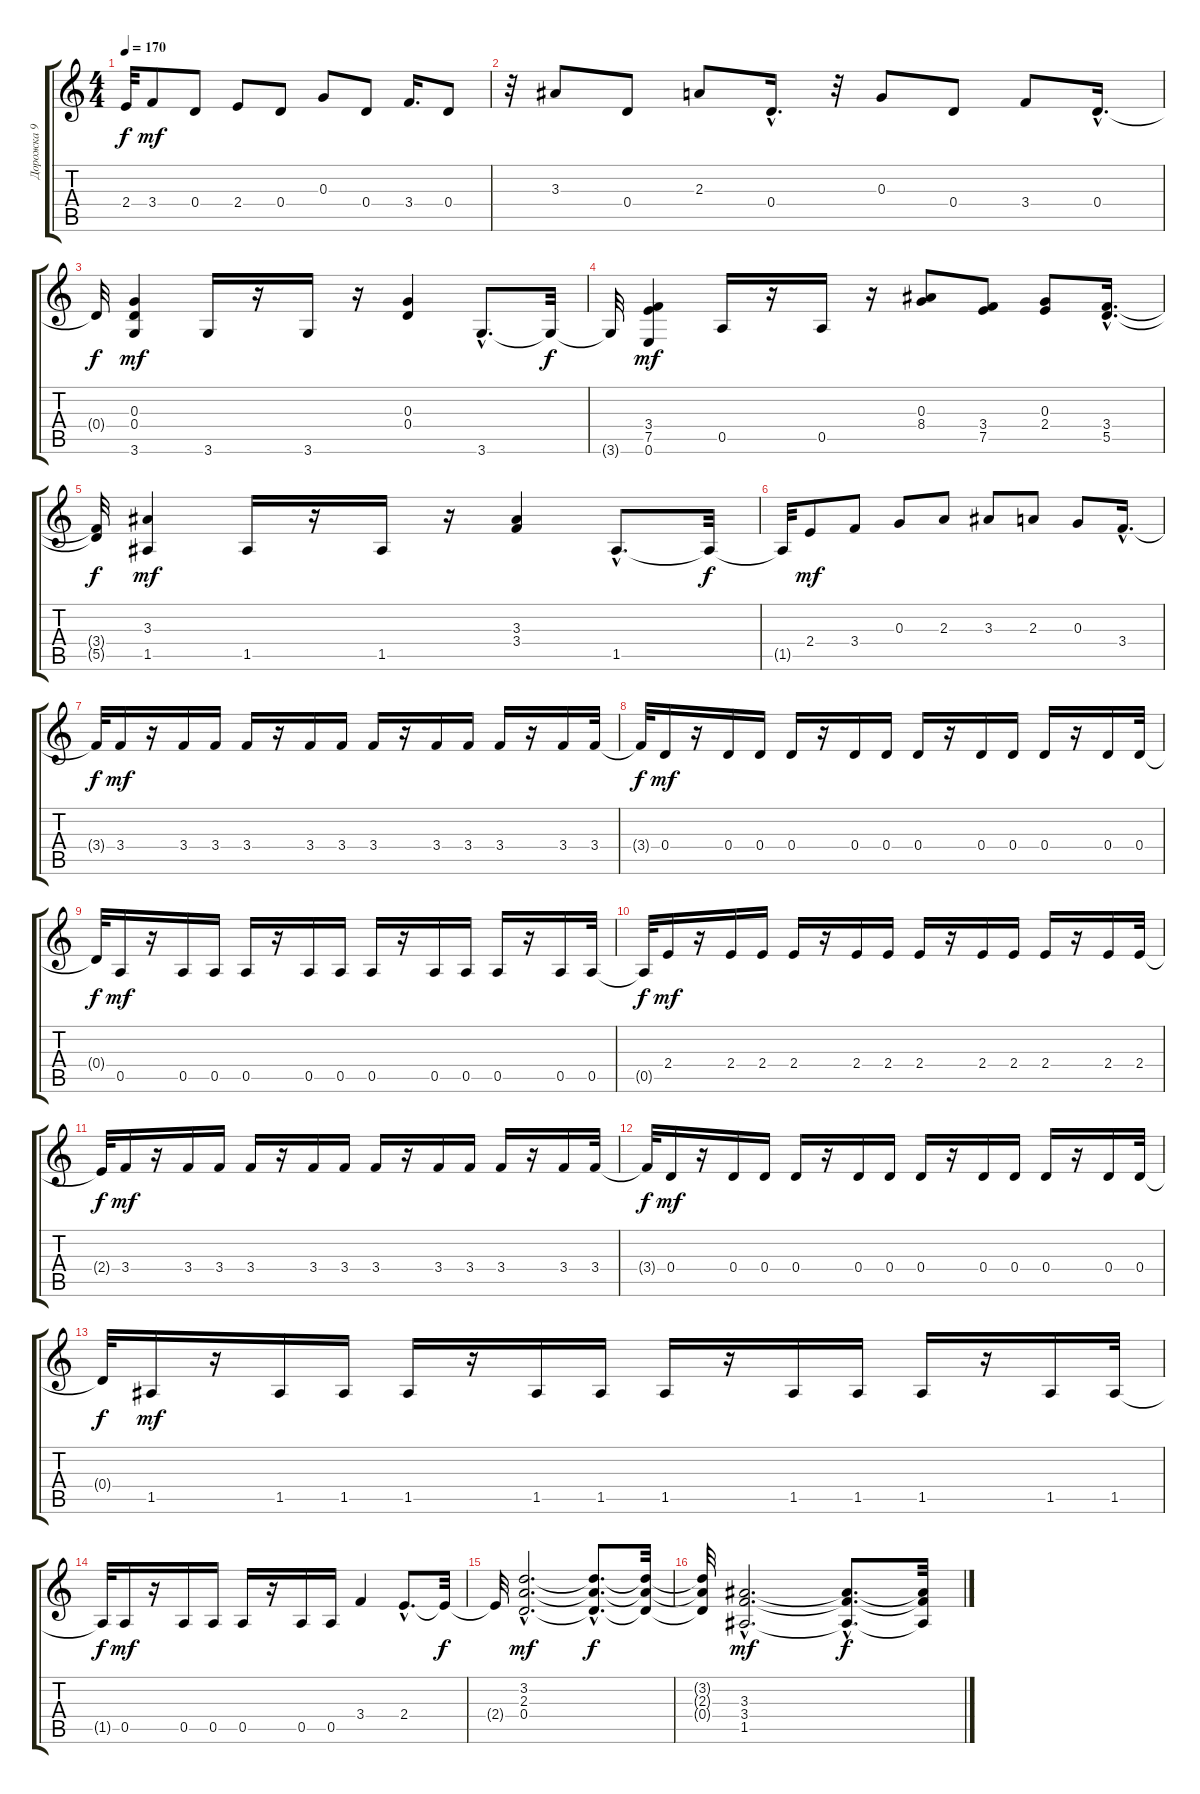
\track ("Дорожка 9" "Дорожка 9") {instrument overdrivenguitar}
\staff {score tabs}
\tuning (E4 B3 G3 D3 A2 E2) {hide}
\ts (4 4)
\tempo 170
\clef g2
\ks c
2.4{t}.32{dy f} 3.4.8{dy mf} 0.4.8 2.4.8 0.4.8 0.3.8 0.4.8 3.4.16{d} 0.4.8 |
r.32 3.3.8 0.4.8 2.3.8 0.4{hac}.16{d} r.32 0.3.8 0.4.8 3.4.8 0.4{hac}.16{d} |
0.4{t}.32{dy f} (0.3 0.4 3.6).4{dy mf} 3.6.16 r.16 3.6.16 r.16 (0.3 0.4).4 3.6{hac}.8{d} 3.6{t}.32{dy f} |
3.6{t}.32 (3.4 7.5 0.6).4{dy mf} 0.5.16 r.16 0.5.16 r.16 (0.3 8.4).8 (3.4 7.5).8 (0.3 2.4).8 (3.4{hac} 5.5{hac}).16{d} |
(3.4{t} 5.5{t}).32{dy f} (3.3 1.5).4{dy mf} 1.5.16 r.16 1.5.16 r.16 (3.3 3.4).4 1.5{hac}.8{d} 1.5{t}.32{dy f} |
1.5{t}.32 2.4.8{dy mf} 3.4.8 0.3.8 2.3.8 3.3.8 2.3.8 0.3.8 3.4{hac}.16{d} |
3.4{t}.32{dy f} 3.4.16{dy mf} r.16 3.4.16 3.4.16 3.4.16 r.16 3.4.16 3.4.16 3.4.16 r.16 3.4.16 3.4.16 3.4.16 r.16 3.4.16 3.4.32 |
3.4{t}.32{dy f} 0.4.16{dy mf} r.16 0.4.16 0.4.16 0.4.16 r.16 0.4.16 0.4.16 0.4.16 r.16 0.4.16 0.4.16 0.4.16 r.16 0.4.16 0.4.32 |
0.4{t}.32{dy f} 0.5.16{dy mf} r.16 0.5.16 0.5.16 0.5.16 r.16 0.5.16 0.5.16 0.5.16 r.16 0.5.16 0.5.16 0.5.16 r.16 0.5.16 0.5.32 |
0.5{t}.32{dy f} 2.4.16{dy mf} r.16 2.4.16 2.4.16 2.4.16 r.16 2.4.16 2.4.16 2.4.16 r.16 2.4.16 2.4.16 2.4.16 r.16 2.4.16 2.4.32 |
2.4{t}.32{dy f} 3.4.16{dy mf} r.16 3.4.16 3.4.16 3.4.16 r.16 3.4.16 3.4.16 3.4.16 r.16 3.4.16 3.4.16 3.4.16 r.16 3.4.16 3.4.32 |
3.4{t}.32{dy f} 0.4.16{dy mf} r.16 0.4.16 0.4.16 0.4.16 r.16 0.4.16 0.4.16 0.4.16 r.16 0.4.16 0.4.16 0.4.16 r.16 0.4.16 0.4.32 |
0.4{t}.32{dy f} 1.5.16{dy mf} r.16 1.5.16 1.5.16 1.5.16 r.16 1.5.16 1.5.16 1.5.16 r.16 1.5.16 1.5.16 1.5.16 r.16 1.5.16 1.5.32 |
1.5{t}.32{dy f} 0.5.16{dy mf} r.16 0.5.16 0.5.16 0.5.16 r.16 0.5.16 0.5.16 3.4.4 2.4{hac}.8{d} 2.4{t}.32{dy f} |
2.4{t}.32 (3.2{hac} 2.3{hac} 0.4{hac}).2{d dy mf} (3.2{hac t} 2.3{hac t} 0.4{hac t}).8{d dy f} (3.2{t} 2.3{t} 0.4{t}).32 |
(3.2{t} 2.3{t} 0.4{t}).32 (3.3{hac} 3.4{hac} 1.5{hac}).2{d dy mf} (3.3{hac t} 3.4{hac t} 1.5{hac t}).8{d dy f} (3.3{t} 3.4{t} 1.5{t}).32
